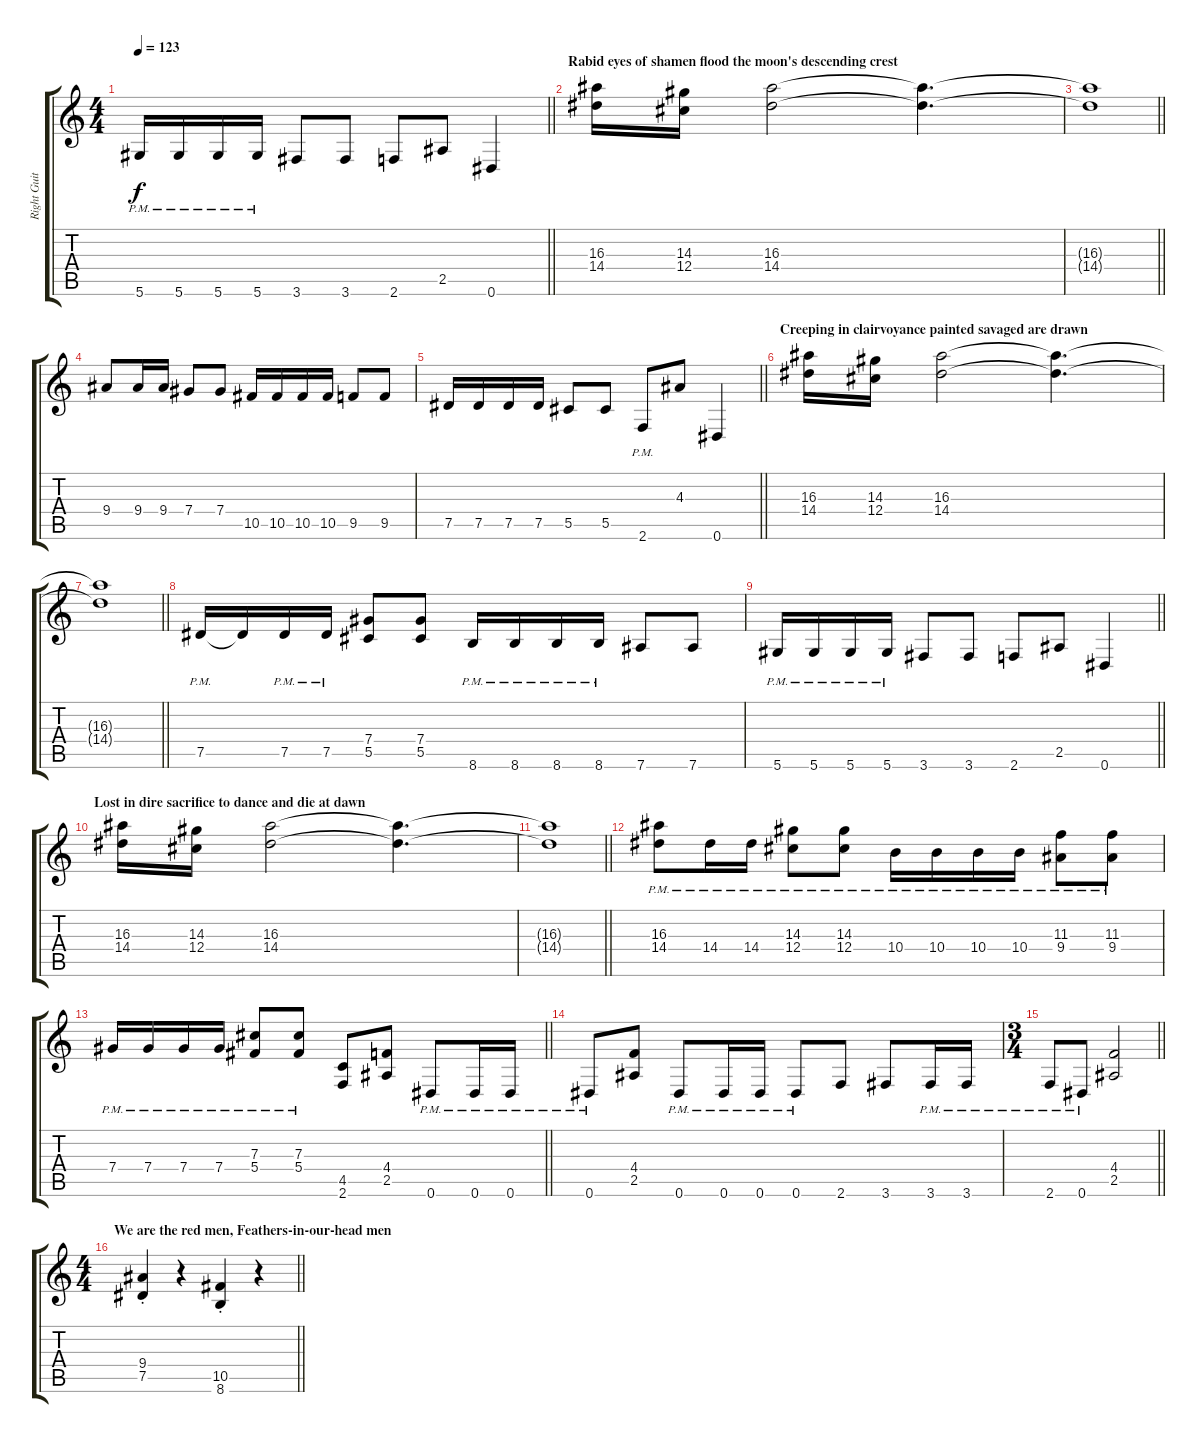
\track ("Right Guitar" "Right Guit") {instrument overdrivenguitar}
\staff {score tabs}
\tuning (Eb4 Bb3 Gb3 Db3 Ab2 Eb2) {hide}
\ts (4 4)
\tempo 123
\clef g2
\barLineRight lightlight
\ks c
5.6{pm}.16{dy f} 5.6{pm}.16 5.6{pm}.16 5.6{pm}.16 3.6.8 3.6.8 2.6.8 2.5.8 0.6.4 |
\section ("" "Rabid eyes of shamen flood the moon's descending crest ")
(16.3 14.4).16 (14.3 12.4).16 (16.3 14.4).2 (16.3{t} 14.4{t}).4{d} |
\barLineRight lightlight
(16.3{t} 14.4{t}).1 |
9.4.8 9.4.16 9.4.16 7.4.8 7.4.8 10.5.16 10.5.16 10.5.16 10.5.16 9.5.8 9.5.8 |
\barLineRight lightlight
7.5.16 7.5.16 7.5.16 7.5.16 5.5.8 5.5.8 2.6{pm}.8 4.3.8 0.6.4 |
\section ("" "Creeping in clairvoyance painted savaged are drawn ")
(16.3 14.4).16 (14.3 12.4).16 (16.3 14.4).2 (16.3{t} 14.4{t}).4{d} |
\barLineRight lightlight
(16.3{t} 14.4{t}).1 |
7.5{pm}.16 7.5{t}.16 7.5{pm}.16 7.5{pm}.16 (7.4 5.5).8 (7.4 5.5).8 8.6{pm}.16 8.6{pm}.16 8.6{pm}.16 8.6{pm}.16 7.6.8 7.6.8 |
\barLineRight lightlight
5.6{pm}.16 5.6{pm}.16 5.6{pm}.16 5.6{pm}.16 3.6.8 3.6.8 2.6.8 2.5.8 0.6.4 |
\section ("" "Lost in dire sacrifice to dance and die at dawn ")
(16.3 14.4).16 (14.3 12.4).16 (16.3 14.4).2 (16.3{t} 14.4{t}).4{d} |
\barLineRight lightlight
(16.3{t} 14.4{t}).1 |
(16.3{pm} 14.4{pm}).8 14.4{pm}.16 14.4{pm}.16 (14.3{pm} 12.4{pm}).8 (14.3{pm} 12.4{pm}).8 10.4{pm}.16 10.4{pm}.16 10.4{pm}.16 10.4{pm}.16 (11.3{pm} 9.4{pm}).8 (11.3{pm} 9.4{pm}).8 |
\barLineRight lightlight
7.4{pm}.16 7.4{pm}.16 7.4{pm}.16 7.4{pm}.16 (7.3{pm} 5.4{pm}).8 (7.3{pm} 5.4{pm}).8 (4.5 2.6).8 (4.4 2.5).8 0.6{pm}.8 0.6{pm}.16 0.6{pm}.16 |
0.6{pm}.8 (4.4 2.5).8 0.6{pm}.8 0.6{pm}.16 0.6{pm}.16 0.6{pm}.8 2.6.8 3.6.8 3.6{pm}.16 3.6{pm}.16 |
\ts (3 4)
\barLineRight lightlight
2.6{pm}.8 0.6{pm}.8 (4.4 2.5).2 |
\ts (4 4)
\section ("" "We are the red men, Feathers-in-our-head men")
\barLineRight lightlight
(9.4{st} 7.5{st}).4 r.4 (10.5{st} 8.6{st}).4 r.4
